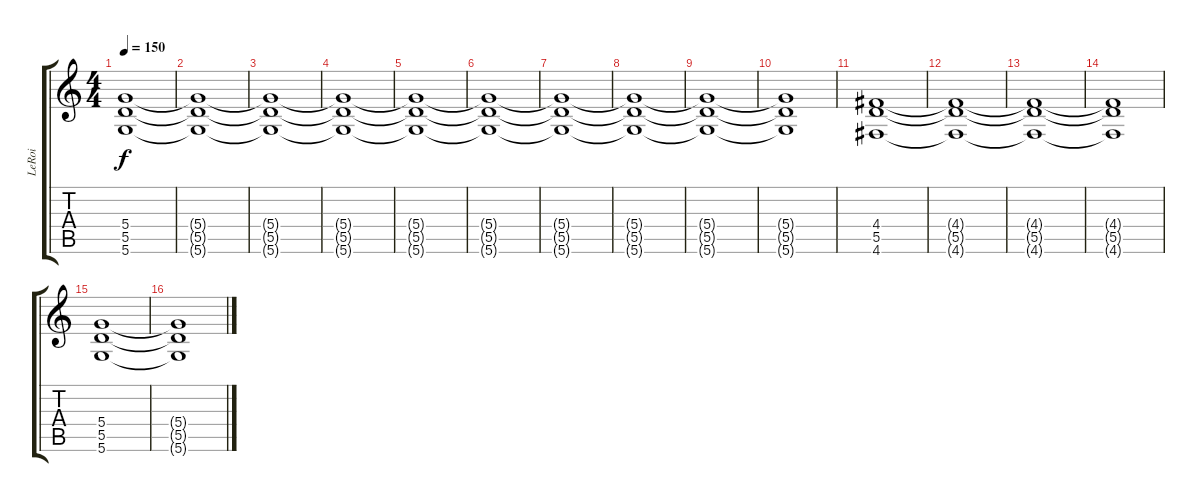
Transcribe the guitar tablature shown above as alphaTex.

\track ("LeRoi" "LeRoi") {instrument distortionguitar}
\staff {score tabs}
\tuning (E4 B3 G3 D3 A2 D2) {hide}
\ts (4 4)
\tempo 150
\clef g2
\ks c
(5.4 5.5 5.6).1{dy f volume 8} |
(5.4{t} 5.5{t} 5.6{t}).1 |
(5.4{t} 5.5{t} 5.6{t}).1 |
(5.4{t} 5.5{t} 5.6{t}).1 |
(5.4{t} 5.5{t} 5.6{t}).1 |
(5.4{t} 5.5{t} 5.6{t}).1 |
(5.4{t} 5.5{t} 5.6{t}).1 |
(5.4{t} 5.5{t} 5.6{t}).1 |
(5.4{t} 5.5{t} 5.6{t}).1 |
(5.4{t} 5.5{t} 5.6{t}).1 |
(4.4 5.5 4.6).1{volume 13} |
(4.4{t} 5.5{t} 4.6{t}).1 |
(4.4{t} 5.5{t} 4.6{t}).1 |
(4.4{t} 5.5{t} 4.6{t}).1 |
(5.4 5.5 5.6).1 |
(5.4{t} 5.5{t} 5.6{t}).1
